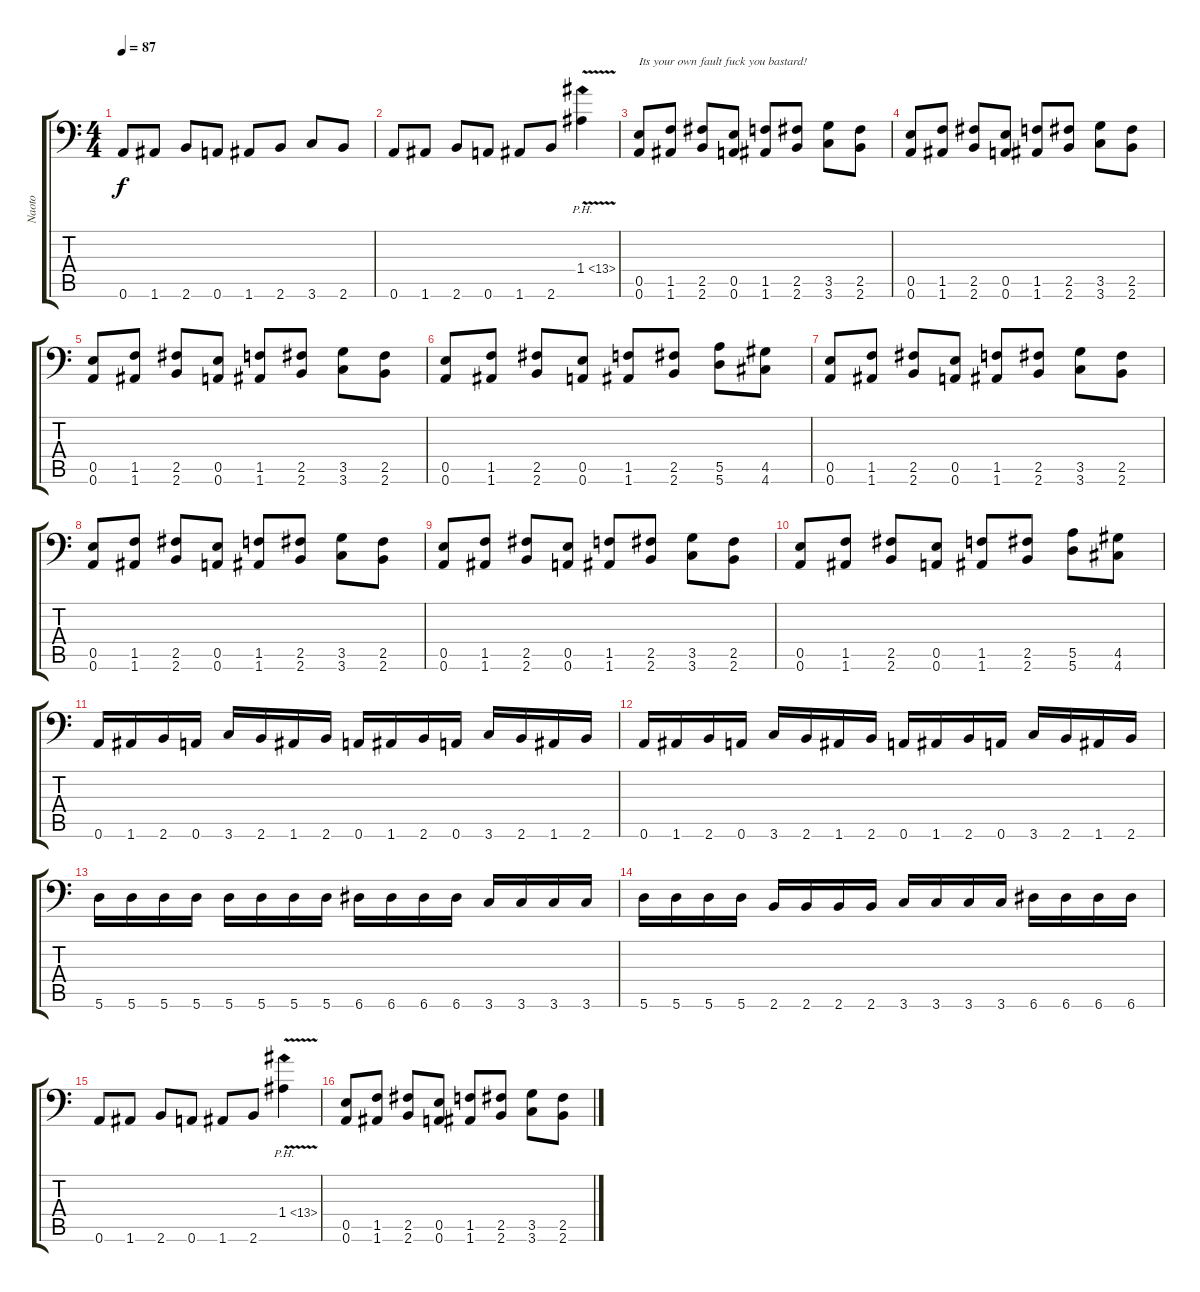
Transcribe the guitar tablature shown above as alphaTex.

\track ("Naoto" "Naoto") {instrument distortionguitar}
\staff {score tabs}
\tuning (B3 Gb3 D3 A2 E2 A1) {hide}
\ts (4 4)
\tempo 87
\clef f4
\ks c
0.6.8{dy f} 1.6.8 2.6.8 0.6.8 1.6.8 2.6.8 3.6.8 2.6.8 |
0.6.8 1.6.8 2.6.8 0.6.8 1.6.8 2.6.8 1.4{ph 12 v}.4 |
(0.5 0.6).8{txt "Its your own fault fuck you bastard!"} (1.5 1.6).8 (2.5 2.6).8 (0.5 0.6).8 (1.5 1.6).8 (2.5 2.6).8 (3.5 3.6).8 (2.5 2.6).8 |
(0.5 0.6).8 (1.5 1.6).8 (2.5 2.6).8 (0.5 0.6).8 (1.5 1.6).8 (2.5 2.6).8 (3.5 3.6).8 (2.5 2.6).8 |
(0.5 0.6).8 (1.5 1.6).8 (2.5 2.6).8 (0.5 0.6).8 (1.5 1.6).8 (2.5 2.6).8 (3.5 3.6).8 (2.5 2.6).8 |
(0.5 0.6).8 (1.5 1.6).8 (2.5 2.6).8 (0.5 0.6).8 (1.5 1.6).8 (2.5 2.6).8 (5.5 5.6).8 (4.5 4.6).8 |
(0.5 0.6).8 (1.5 1.6).8 (2.5 2.6).8 (0.5 0.6).8 (1.5 1.6).8 (2.5 2.6).8 (3.5 3.6).8 (2.5 2.6).8 |
(0.5 0.6).8 (1.5 1.6).8 (2.5 2.6).8 (0.5 0.6).8 (1.5 1.6).8 (2.5 2.6).8 (3.5 3.6).8 (2.5 2.6).8 |
(0.5 0.6).8 (1.5 1.6).8 (2.5 2.6).8 (0.5 0.6).8 (1.5 1.6).8 (2.5 2.6).8 (3.5 3.6).8 (2.5 2.6).8 |
(0.5 0.6).8 (1.5 1.6).8 (2.5 2.6).8 (0.5 0.6).8 (1.5 1.6).8 (2.5 2.6).8 (5.5 5.6).8 (4.5 4.6).8 |
0.6.16 1.6.16 2.6.16 0.6.16 3.6.16 2.6.16 1.6.16 2.6.16 0.6.16 1.6.16 2.6.16 0.6.16 3.6.16 2.6.16 1.6.16 2.6.16 |
0.6.16 1.6.16 2.6.16 0.6.16 3.6.16 2.6.16 1.6.16 2.6.16 0.6.16 1.6.16 2.6.16 0.6.16 3.6.16 2.6.16 1.6.16 2.6.16 |
5.6.16 5.6.16 5.6.16 5.6.16 5.6.16 5.6.16 5.6.16 5.6.16 6.6.16 6.6.16 6.6.16 6.6.16 3.6.16 3.6.16 3.6.16 3.6.16 |
5.6.16 5.6.16 5.6.16 5.6.16 2.6.16 2.6.16 2.6.16 2.6.16 3.6.16 3.6.16 3.6.16 3.6.16 6.6.16 6.6.16 6.6.16 6.6.16 |
0.6.8 1.6.8 2.6.8 0.6.8 1.6.8 2.6.8 1.4{ph 12 v}.4 |
(0.5 0.6).8 (1.5 1.6).8 (2.5 2.6).8 (0.5 0.6).8 (1.5 1.6).8 (2.5 2.6).8 (3.5 3.6).8 (2.5 2.6).8
